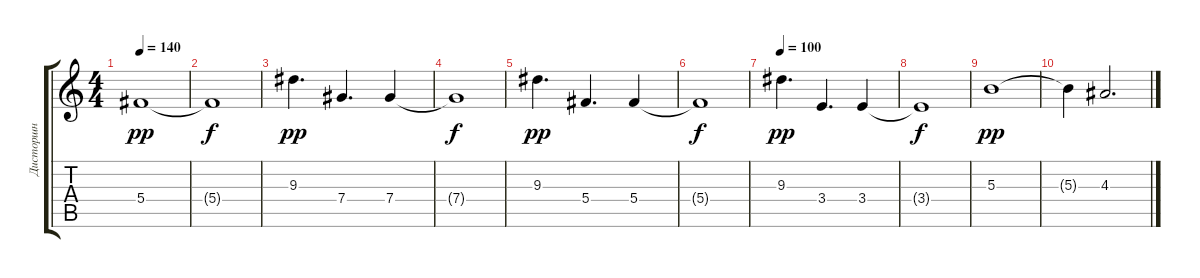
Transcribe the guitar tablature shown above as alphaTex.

\track ("Дисторшн" "Дисторшн") {instrument distortionguitar}
\staff {score tabs}
\tuning (Eb4 Bb3 Gb3 Db3 Ab2 Db2) {hide}
\ts (4 4)
\tempo 140
\clef g2
\ks c
5.4.1{dy pp} |
5.4{t}.1{dy f} |
9.3.4{d dy pp} 7.4.4{d} 7.4.4 |
7.4{t}.1{dy f} |
9.3.4{d dy pp} 5.4.4{d} 5.4.4 |
5.4{t}.1{dy f} |
\tempo 100
9.3.4{d dy pp} 3.4.4{d} 3.4.4 |
3.4{t}.1{dy f} |
5.3.1{dy pp} |
5.3{t}.4 4.3.2{d}
